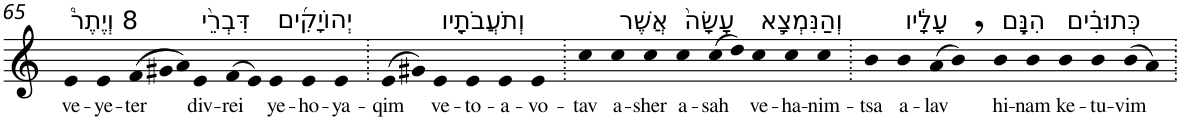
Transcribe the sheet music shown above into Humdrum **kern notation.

**kern	**text
*part1	*part1
*staff1	*staff1
*I"Piano	*
*I'Pno	*
!!LO:PB:g=z
*clefG2	*
*k[]	*
=65	=65
!LO:TX:a:t=8 וְיֶתֶר֩	!
!	!LO:LY:b
4e	ve-
!	!LO:LY:b
4e	-ye-
*Xtuplet	*
!	!LO:LY:b
(>12f	-ter
12g#X	.
12a)	.
!LO:TX:a:t=דִּבְרֵ֨י	!
!	!LO:LY:b
4e	div-
!	!LO:LY:b
(>8f	-rei
8e)	.
!LO:TX:a:t=יְהוֹיָקִ֜ים	!
!	!LO:LY:b
4e	ye-
!	!LO:LY:b
4e	-ho-
!	!LO:LY:b
4e	-ya-
=66.	=66.
!	!LO:LY:b
(>8e	-qim
8g#X)	.
!LO:TX:a:t=וְתֹעֲבֹתָ֤יו	!
!	!LO:LY:b
4e	ve-
!	!LO:LY:b
4e	-to-
!	!LO:LY:b
4e	-a-
!	!LO:LY:b
4e	-vo-
=67.	=67.
!	!LO:LY:b
4cc	-tav
!LO:TX:a:t=אֲשֶׁר	!
!	!LO:LY:b
4cc	a-
!	!LO:LY:b
4cc	-sher
!LO:TX:a:t=עָשָׂה֙	!
!	!LO:LY:b
4cc	a-
!	!LO:LY:b
(>8cc	-sah
8dd)	.
!LO:TX:a:t=וְהַנִּמְצָ֣א	!
!	!LO:LY:b
4cc	ve-
!	!LO:LY:b
4cc	-ha-
!	!LO:LY:b
4cc	-nim-
=68.	=68.
!	!LO:LY:b
4b	-tsa
!LO:TX:a:t=עָלָ֔יו	!
!	!LO:LY:b
4b	a-
!	!LO:LY:b
(>8a	-lav
8b,)	.
!LO:TX:a:t=הִנָּ֣ם	!
!	!LO:LY:b
4b	hi-
!	!LO:LY:b
4b	-nam
!LO:TX:a:t=כְּתוּבִ֗ים	!
!	!LO:LY:b
4b	ke-
!	!LO:LY:b
4b	-tu-
!	!LO:LY:b
(>8b	-vim
8a)	.
=.	=.
*-	*-
